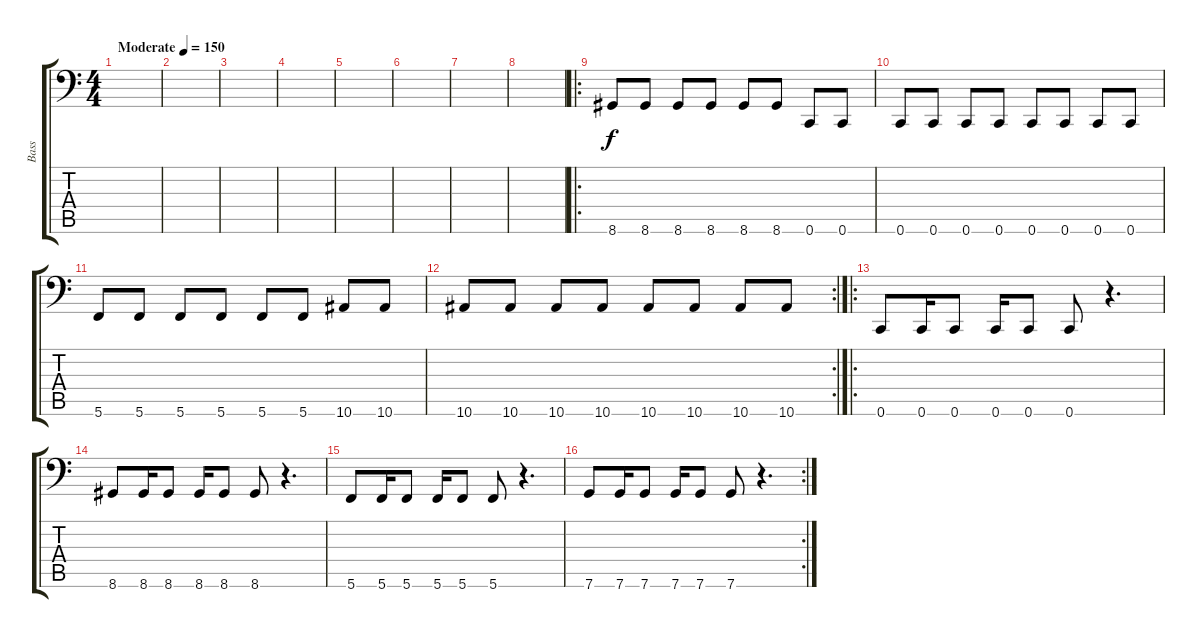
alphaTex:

\track ("Bass" "Bass") {instrument electricbasspick}
\staff {score tabs}
\tuning (D3 A2 F2 C2 G1 C1) {hide}
\ts (4 4)
\tempo (150 "Moderate")
\clef f4
\ks c
|
|
|
|
|
|
|
|
\ro
8.6.8 8.6.8 8.6.8 8.6.8 8.6.8 8.6.8 0.6.8 0.6.8 |
0.6.8 0.6.8 0.6.8 0.6.8 0.6.8 0.6.8 0.6.8 0.6.8 |
5.6.8 5.6.8 5.6.8 5.6.8 5.6.8 5.6.8 10.6.8 10.6.8 |
\rc 2
10.6.8 10.6.8 10.6.8 10.6.8 10.6.8 10.6.8 10.6.8 10.6.8 |
\ro
0.6.8 0.6.16 0.6.8 0.6.16 0.6.8 0.6.8 r.4{d} |
8.6.8 8.6.16 8.6.8 8.6.16 8.6.8 8.6.8 r.4{d} |
5.6.8 5.6.16 5.6.8 5.6.16 5.6.8 5.6.8 r.4{d} |
\rc 2
7.6.8 7.6.16 7.6.8 7.6.16 7.6.8 7.6.8 r.4{d}
